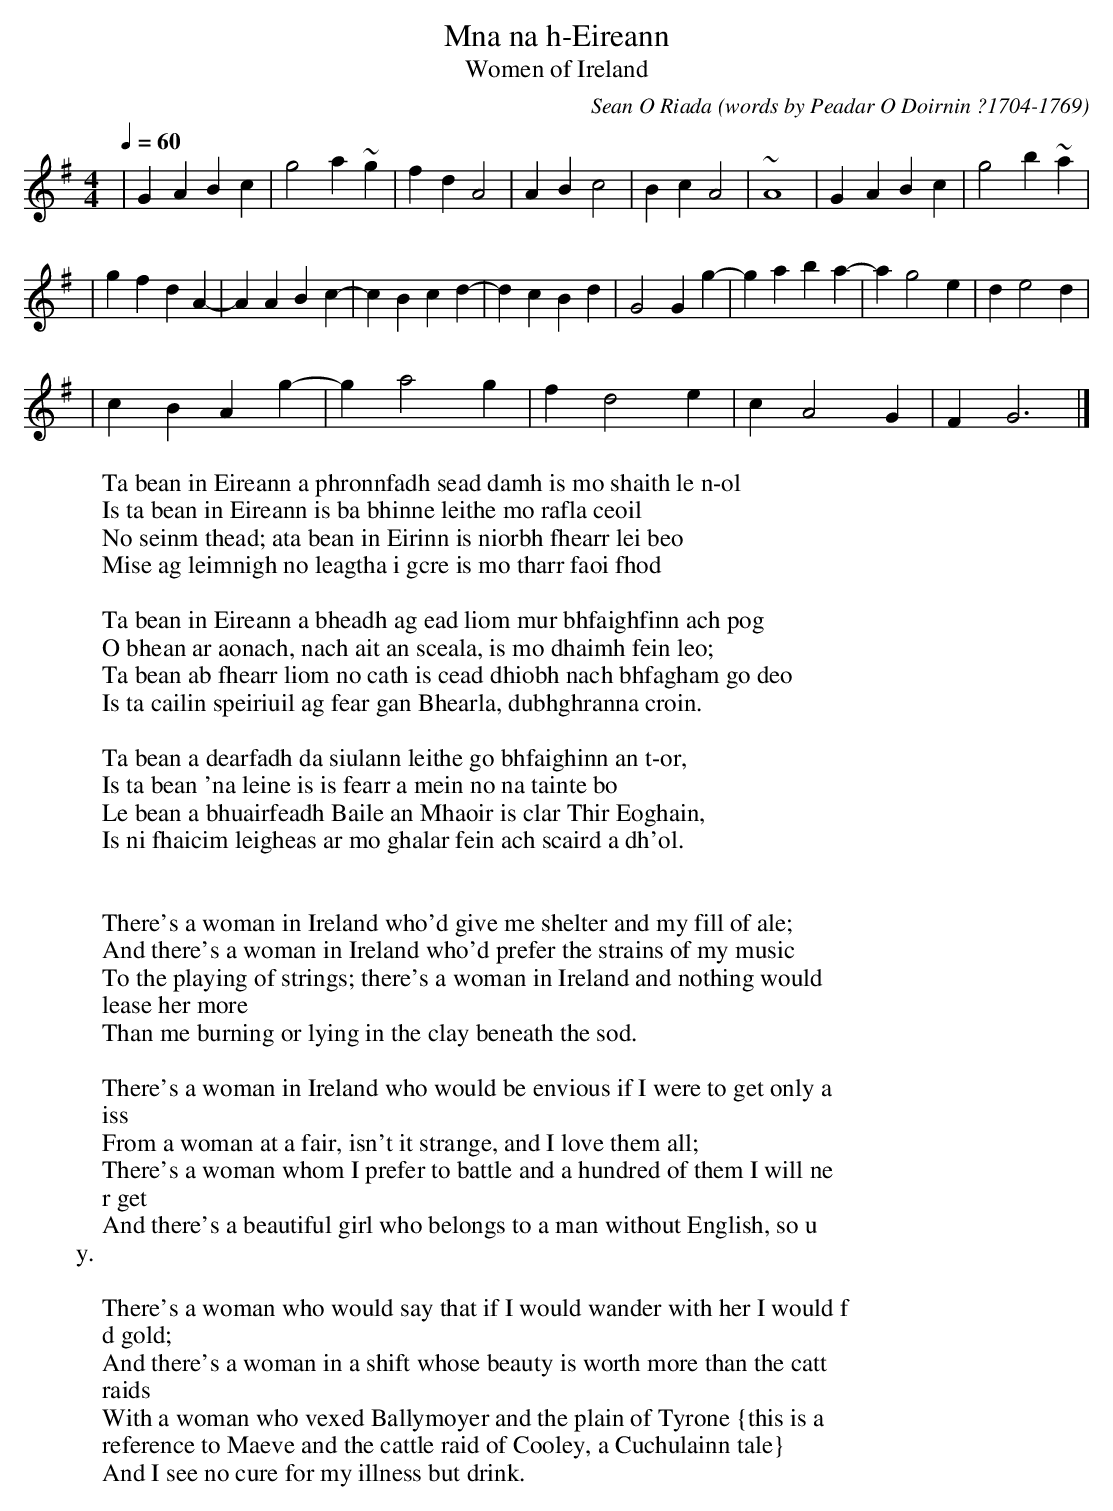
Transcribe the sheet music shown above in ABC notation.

X:1
T: Mna na h-Eireann
T: Women of Ireland
C: Sean O Riada (words by Peadar O Doirnin ?1704-1769)
W: Ta bean in Eireann a phronnfadh sead damh is mo shaith le n-ol
W: Is ta bean in Eireann is ba bhinne leithe mo rafla ceoil
W: No seinm thead; ata bean in Eirinn is niorbh fhearr lei beo
W: Mise ag leimnigh no leagtha i gcre is mo tharr faoi fhod
W:
W: Ta bean in Eireann a bheadh ag ead liom mur bhfaighfinn ach pog
W: O bhean ar aonach, nach ait an sceala, is mo dhaimh fein leo;
W: Ta bean ab fhearr liom no cath is cead dhiobh nach bhfagham go deo
W: Is ta cailin speiriuil ag fear gan Bhearla, dubhghranna croin.
W:
W: Ta bean a dearfadh da siulann leithe go bhfaighinn an t-or,
W: Is ta bean 'na leine is is fearr a mein no na tainte bo
W: Le bean a bhuairfeadh Baile an Mhaoir is clar Thir Eoghain,
W: Is ni fhaicim leigheas ar mo ghalar fein ach scaird a dh'ol.
W:
W:
W: There's a woman in Ireland who'd give me shelter and my fill of ale;
W: And there's a woman in Ireland who'd prefer the strains of my music
W: To the playing of strings; there's a woman in Ireland and nothing would
W:lease her more
W: Than me burning or lying in the clay beneath the sod.
W:
W: There's a woman in Ireland who would be envious if I were to get only a
W:iss
W: From a woman at a fair, isn't it strange, and I love them all;
W: There's a woman whom I prefer to battle and a hundred of them I will ne
W:r get
W: And there's a beautiful girl who belongs to a man without English, so u
W:y.
W:
W: There's a woman who would say that if I would wander with her I would f
W:d gold;
W: And there's a woman in a shift whose beauty is worth more than the catt
W: raids
W: With a woman who vexed Ballymoyer and the plain of Tyrone {this is a
W: reference to Maeve and the cattle raid of Cooley, a Cuchulainn tale}
W: And I see no cure for my illness but drink.
L:1/4
M:4/4
Q:60
K:G
| G-ABc | g2 a~g | fdA2 | ABc2 | BcA2 | ~A4 | G-ABc | g2 b~a |
| gfdA- | AABc- | cBcd- | dcBd | G2 G g- | gaba- | ag2e | de2 d |
| cBAg- | ga2g | fd2 e | cA2G | FG3 |]
